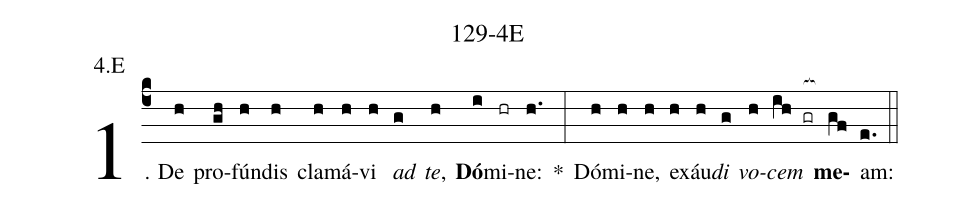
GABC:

name: 129-4E;
annotation: 4.E;
%%
(c4)1. De(h) pro(gh)fún(h)dis(h) cla(h)má(h)vi(h) <i>ad</i>(g) <i>te</i>,(h) <b>Dó</b>(i)mi(hr)ne:(h.) *(:) Dó(h)mi(h)ne,(h) ex(h)áu(h)<i>di</i>(g) <i>vo</i>(h)<i>cem</i>(ih gr[ocb:1{]) <b>me</b>(gf[ocb:0}])am:(e.) (::)
